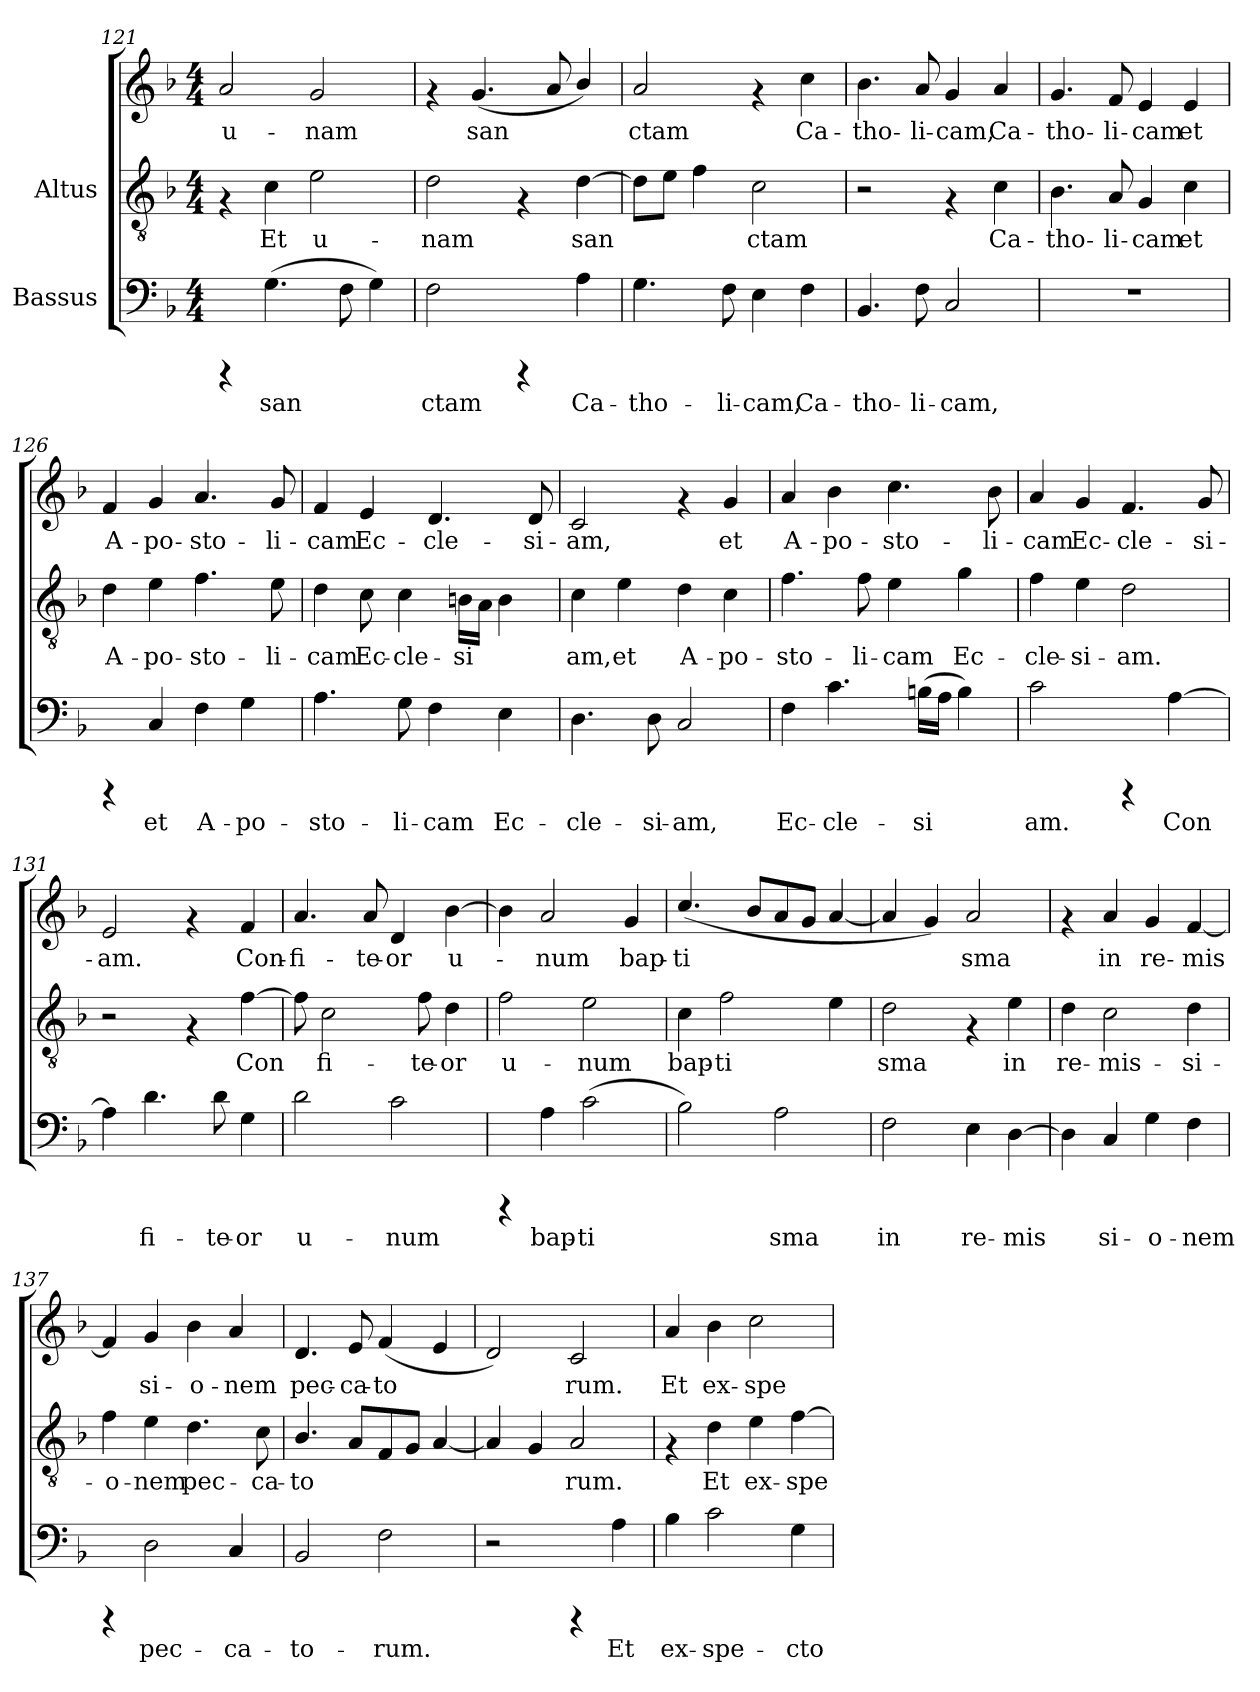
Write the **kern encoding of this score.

**kern	**text	**kern	**text	**kern	**text
*part2	*part2	*part1	*part1	*part1	*part1
*staff3	*staff3	*staff2	*staff2	*staff1	*staff1
*I"Bassus	*	*I"Altus	*	*	*
!!LO:LB:g=z
*clefF4	*	*clefGv2	*	*clefG2	*
*k[b-]	*	*k[b-]	*	*k[b-]	*
*F:	*	*F:	*	*F:	*
*M4/4	*	*M4/4	*	*M4/4	*
=121	=121	=121	=121	=121	=121
!	!	!	!	!	!LO:LY:b:cj
4rCCC	.	4rF	.	2a/	u-
!	!LO:LY:b:cj	!	!LO:LY:b:cj	!	!
(>4.G\	san-	4c\	Et	.	.
!	!	!	!LO:LY:b:cj	!	!LO:LY:b:cj
.	.	2e\	u-	2g/	-nam
!	!LO:LY:b:cj	!	!	!	!
8F\	--	.	.	.	.
!	!LO:LY:b:cj	!	!	!	!
4G\)	--	.	.	.	.
=122	=122	=122	=122	=122	=122
!	!LO:LY:b:cj	!	!LO:LY:b:cj	!	!
2F\	-ctam	2d\	-nam	4rf	.
!	!	!	!	!	!LO:LY:b:cj
.	.	.	.	(<4.g/	-san-
4rCCC	.	4rF	.	.	.
!	!	!	!	!	!LO:LY:b:cj
.	.	.	.	8a/	--
!	!LO:LY:b:cj	!	!LO:LY:b:cj	!	!LO:LY:b:cj
4A\	Ca-	[>4d\	san-	4b-/)	--
=123	=123	=123	=123	=123	=123
!	!LO:LY:b:cj	!	!LO:LY:b:cj	!	!LO:LY:b:cj
4.G\	-tho-	8d\L]	-	2a/	-ctam
!	!	!	!LO:LY:b:cj	!	!
.	.	8e\J	.	.	.
!	!	!	!LO:LY:b:cj	!	!
.	.	4f\	.	.	.
!	!LO:LY:b:cj	!	!	!	!
8F\	-li-	.	.	.	.
!	!LO:LY:b:cj	!	!LO:LY:b:cj	!	!
4E\	-cam,	2c\	ctam	4rf	.
!	!LO:LY:b:cj	!	!	!	!LO:LY:b:cj
4F\	Ca-	.	.	4cc\	Ca-
=124	=124	=124	=124	=124	=124
!	!LO:LY:b:cj	!	!	!	!LO:LY:b:cj
4.BB-/	-tho-	2r	.	4.b-\	tho-
!	!LO:LY:b:cj	!	!	!	!LO:LY:b:cj
8F\	-li-	.	.	8a/	-li-
!	!LO:LY:b:cj	!	!	!	!LO:LY:b:cj
2C/	-cam,	4rF	.	4g/	-cam,
!	!	!	!LO:LY:b:cj	!	!LO:LY:b:cj
.	.	4c\	-Ca-	4a/	Ca-
=125	=125	=125	=125	=125	=125
!	!	!	!LO:LY:b:cj	!	!LO:LY:b:cj
1r	.	4.B-\	tho-	4.g/	-tho-
!	!	!	!LO:LY:b:cj	!	!LO:LY:b:cj
.	.	8A/	-li-	8f/	-li-
!	!	!	!LO:LY:b:cj	!	!LO:LY:b:cj
.	.	4G/	-cam	4e/	-cam
!	!	!	!LO:LY:b:cj	!	!LO:LY:b:cj
.	.	4c\	et	4e/	et
!!LO:PB:g=z
=126	=126	=126	=126	=126	=126
!	!	!	!LO:LY:b:cj	!	!LO:LY:b:cj
4rCCC	.	4d\	-A-	4f/	A-
!	!LO:LY:b:cj	!	!LO:LY:b:cj	!	!LO:LY:b:cj
4C/	et	4e\	-po-	4g/	-po-
!	!LO:LY:b:cj	!	!LO:LY:b:cj	!	!LO:LY:b:cj
4F\	A-	4.f\	-sto-	4.a/	-sto-
!	!LO:LY:b:cj	!	!	!	!
4G\	-po-	.	.	.	.
!	!	!	!LO:LY:b:cj	!	!LO:LY:b:cj
.	.	8e\	-li-	8g/	-li-
=127	=127	=127	=127	=127	=127
!	!LO:LY:b:cj	!	!LO:LY:b:cj	!	!LO:LY:b:cj
4.A\	-sto-	4d\	-cam	4f/	-cam
!	!	!	!LO:LY:b:cj	!	!LO:LY:b:cj
.	.	8c\	Ec-	4e/	Ec-
!	!LO:LY:b:cj	!	!LO:LY:b:cj	!	!
8G\	-li-	4c\	-cle-	.	.
!	!LO:LY:b:cj	!	!	!	!LO:LY:b:cj
4F\	-cam	.	.	4.d/	-cle-
!	!	!	!LO:LY:b:cj	!	!
.	.	16Bn\L	-si-	.	.
!	!	!	!LO:LY:b:cj	!	!
.	.	16A\J	--	.	.
!	!LO:LY:b:cj	!	!LO:LY:b:cj	!	!
4E\	Ec-	4B\	--	.	.
!	!	!	!	!	!LO:LY:b:cj
.	.	.	.	8d/	-si-
=128	=128	=128	=128	=128	=128
!	!LO:LY:b:cj	!	!LO:LY:b:cj	!	!LO:LY:b:cj
4.D\	-cle-	4c\	am,	2c/	-am,
!	!	!	!LO:LY:b:cj	!	!
.	.	4e\	et	.	.
!	!LO:LY:b:cj	!	!	!	!
8D\	-si-	.	.	.	.
!	!LO:LY:b:cj	!	!LO:LY:b:cj	!	!
2C/	-am,	4d\	A-	4rf	.
!	!	!	!LO:LY:b:cj	!	!LO:LY:b:cj
.	.	4c\	-po-	4g/	et
=129	=129	=129	=129	=129	=129
!	!LO:LY:b:cj	!	!LO:LY:b:cj	!	!LO:LY:b:cj
4F\	Ec-	4.f\	-sto-	4a/	-A-
!	!LO:LY:b:cj	!	!	!	!LO:LY:b:cj
4.c\	-cle-	.	.	4b-\	-po-
!	!	!	!LO:LY:b:cj	!	!
.	.	8f\	-li-	.	.
!	!	!	!LO:LY:b:cj	!	!LO:LY:b:cj
.	.	4e\	-cam	4.cc\	-sto-
!	!LO:LY:b:cj	!	!	!	!
(>16Bn\L	-si-	.	.	.	.
!	!LO:LY:b:cj	!	!	!	!
16A\J	--	.	.	.	.
!	!LO:LY:b:cj	!	!LO:LY:b:cj	!	!
4B\)	--	4g\	Ec-	.	.
!	!	!	!	!	!LO:LY:b:cj
.	.	.	.	8b-\	-li-
!!LO:LB:g=z
=130	=130	=130	=130	=130	=130
!	!LO:LY:b:cj	!	!LO:LY:b:cj	!	!LO:LY:b:cj
2c\	-am.	4f\	-cle-	4a/	-cam
!	!	!	!LO:LY:b:cj	!	!LO:LY:b:cj
.	.	4e\	-si-	4g/	Ec-
!	!	!	!LO:LY:b:cj	!	!LO:LY:b:cj
4rCCC	.	2d\	-am.	4.f/	-cle-
!	!LO:LY:b:cj	!	!	!	!
[>4A\	Con-	.	.	.	.
!	!	!	!	!	!LO:LY:b:cj
.	.	.	.	8g/	-si-
=131	=131	=131	=131	=131	=131
!	!LO:LY:b:cj	!	!	!	!LO:LY:b:cj
4A\]	-	2r	.	2e/	am.
!	!LO:LY:b:cj	!	!	!	!
4.d\	fi-	.	.	.	.
.	.	4rF	.	4rf	.
!	!LO:LY:b:cj	!	!	!	!
8d\	-te-	.	.	.	.
!	!LO:LY:b:cj	!	!LO:LY:b:cj	!	!LO:LY:b:cj
4G\	-or	[>4f\	-Con-	4f/	Con-
=132	=132	=132	=132	=132	=132
!	!LO:LY:b:cj	!	!LO:LY:b:cj	!	!LO:LY:b:cj
2d\	u-	8f\]	-	4.a/	-fi-
!	!	!	!LO:LY:b:cj	!	!
.	.	2c\	fi-	.	.
!	!	!	!	!	!LO:LY:b:cj
.	.	.	.	8a/	-te-
!	!LO:LY:b:cj	!	!	!	!LO:LY:b:cj
2c\	-num	.	.	4d/	-or
!	!	!	!LO:LY:b:cj	!	!
.	.	8f\	-te-	.	.
!	!	!	!LO:LY:b:cj	!	!LO:LY:b:cj
.	.	4d\	-or	[>4b-\	u-
=133	=133	=133	=133	=133	=133
!	!	!	!LO:LY:b:cj	!	!LO:LY:b:cj
4rCCC	.	2f\	-u-	4b-\]	.
!	!LO:LY:b:cj	!	!	!	!LO:LY:b:cj
4A\	bap-	.	.	2a/	num
!	!LO:LY:b:cj	!	!LO:LY:b:cj	!	!
(>2c\	-ti-	2e\	-num	.	.
!	!	!	!	!	!LO:LY:b:cj
.	.	.	.	4g/	bap-
=134	=134	=134	=134	=134	=134
!	!LO:LY:b:cj	!	!LO:LY:b:cj	!	!LO:LY:b:cj
2B-\)	-	4c\	-bap-	(<4.cc/	ti-
!	!	!	!LO:LY:b:cj	!	!
.	.	2f\	-ti-	.	.
!	!	!	!	!	!LO:LY:b:cj
.	.	.	.	8b-/L	--
!	!LO:LY:b:cj	!	!	!	!LO:LY:b:cj
2A\	sma	.	.	8a/	--
!	!	!	!	!	!LO:LY:b:cj
.	.	.	.	8g/J	--
!	!	!	!LO:LY:b:cj	!	!LO:LY:b:cj
.	.	4e\	--	[<4a/	--
!!LO:LB:g=z
=135	=135	=135	=135	=135	=135
!	!LO:LY:b:cj	!	!LO:LY:b:cj	!	!LO:LY:b:cj
2F\	in	2d\	sma	4a/]	-
!	!	!	!	!	!LO:LY:b:cj
.	.	.	.	4g/)	.
!	!LO:LY:b:cj	!	!	!	!LO:LY:b:cj
4E\	re-	4rF	.	2a/	sma
!	!LO:LY:b:cj	!	!LO:LY:b:cj	!	!
[>4D\	-mis-	4e\	in	.	.
=136	=136	=136	=136	=136	=136
!	!LO:LY:b:cj	!	!LO:LY:b:cj	!	!
4D\]	-	4d\	-re-	4rf	.
!	!LO:LY:b:cj	!	!LO:LY:b:cj	!	!LO:LY:b:cj
4C/	si-	2c\	-mis-	4a/	in
!	!LO:LY:b:cj	!	!	!	!LO:LY:b:cj
4G\	-o-	.	.	4g/	re-
!	!LO:LY:b:cj	!	!LO:LY:b:cj	!	!LO:LY:b:cj
4F\	-nem	4d\	-si-	[<4f/	-mis-
=137	=137	=137	=137	=137	=137
!	!	!	!LO:LY:b:cj	!	!LO:LY:b:cj
4rCCC	.	4f\	o-	4f/]	-
!	!LO:LY:b:cj	!	!LO:LY:b:cj	!	!LO:LY:b:cj
2D\	pec-	4e\	-nem	4g/	si-
!	!	!	!LO:LY:b:cj	!	!LO:LY:b:cj
.	.	4.d\	pec-	4b-\	-o-
!	!LO:LY:b:cj	!	!	!	!LO:LY:b:cj
4C/	-ca-	.	.	4a/	-nem
!	!	!	!LO:LY:b:cj	!	!
.	.	8c\	-ca-	.	.
=138	=138	=138	=138	=138	=138
!	!LO:LY:b:cj	!	!LO:LY:b:cj	!	!LO:LY:b:cj
2BB-/	-to-	4.B-/	-to-	4.d/	-pec-
!	!	!	!LO:LY:b:cj	!	!LO:LY:b:cj
.	.	8A/L	--	8e/	-ca-
!	!LO:LY:b:cj	!	!LO:LY:b:cj	!	!LO:LY:b:cj
2F\	-rum.	8F/	--	(<4f/	-to-
!	!	!	!LO:LY:b:cj	!	!
.	.	8G/J	--	.	.
!	!	!	!LO:LY:b:cj	!	!LO:LY:b:cj
.	.	[<4A/	--	4e/	--
=139	=139	=139	=139	=139	=139
!	!	!	!LO:LY:b:cj	!	!LO:LY:b:cj
2r	.	4A/]	.	2d/)	-
!	!	!	!LO:LY:b:cj	!	!
.	.	4G/	.	.	.
!	!	!	!LO:LY:b:cj	!	!LO:LY:b:cj
4rCCC	.	2A/	rum.	2c/	rum.
!	!LO:LY:b:cj	!	!	!	!
4A\	Et	.	.	.	.
!!LO:LB:g=z
=140	=140	=140	=140	=140	=140
!	!LO:LY:b:cj	!	!	!	!LO:LY:b:cj
4B-\	ex-	4rF	.	4a/	Et
!	!LO:LY:b:cj	!	!LO:LY:b:cj	!	!LO:LY:b:cj
2c\	-spe-	4d\	-Et	4b-\	ex-
!	!	!	!LO:LY:b:cj	!	!LO:LY:b:cj
.	.	4e\	ex-	2cc\	-spe-
!	!LO:LY:b:cj	!	!LO:LY:b:cj	!	!
4G\	-cto	[>4f\	-spe-	.	.
=	=	=	=	=	=
*-	*-	*-	*-	*-	*-
